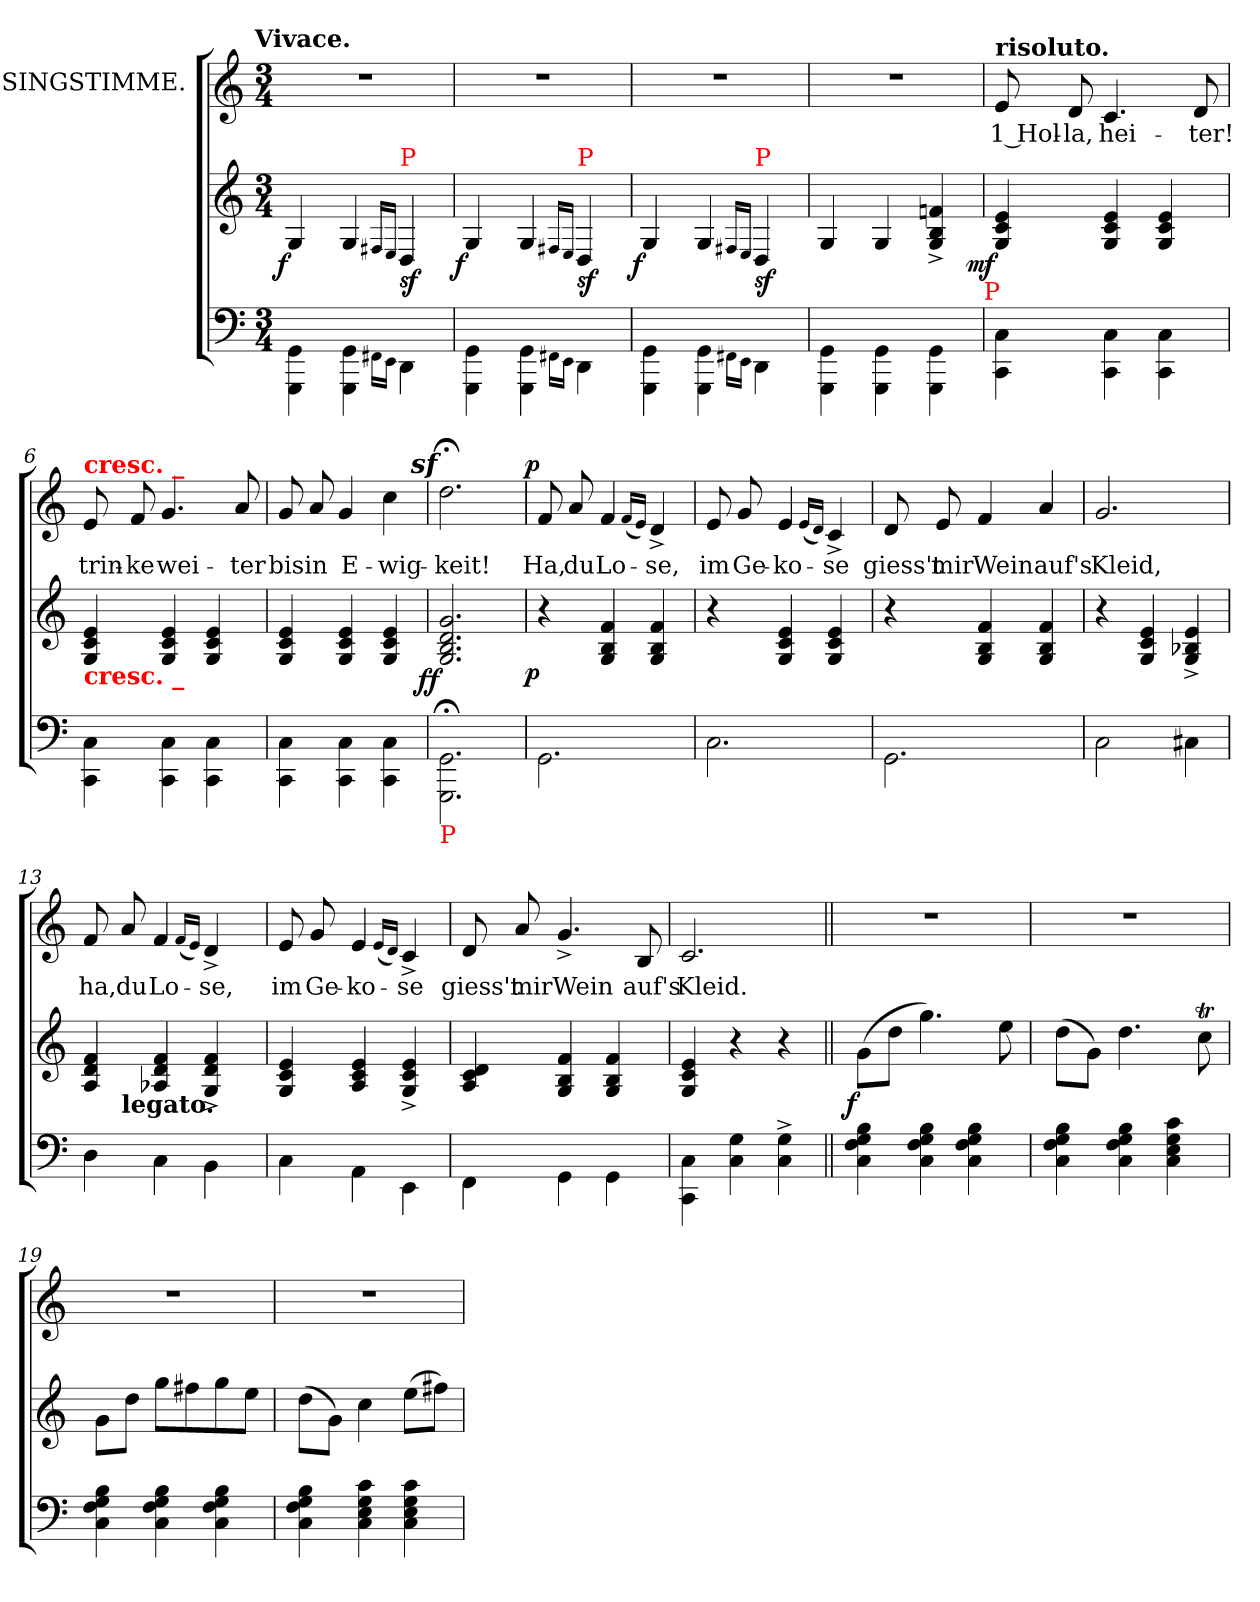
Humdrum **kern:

**kern	**kern	**dynam	**kern	**text	**dynam
*part2	*part2	*part2	*part1	*part1	*part1
*staff3	*staff2	*staff2/3	*staff1	*staff1	*staff1
*	*	*	*I"SINGSTIMME.	*	*
*clefF4	*clefG2	*	*clefG2	*	*
*k[]	*k[]	*	*k[]	*	*
*C:	*C:	*	*C:	*	*
!!LO:TX:omd:t=Vivace.
*M3/4	*M3/4	*	*M3/4	*	*
*MM189	*MM189	*	*MM189	*	*
=1	=1	=1	=1	=1	=1
!	!	!LO:DY:rj	!	!	!
4GG\ 4GGG\	4G/	f	2.rdd	.	.
4GG\ 4GGG\	4G/	.	.	.	.
16qqFF#X\LL	16qqF#X/LL	.	.	.	.
16qqEEJJ	16qqE/JJ	.	.	.	.
!	!LO:TX:a:color=red:t=P	!	!	!	!
4DD\	4D/	sf	.	.	.
=2	=2	=2	=2	=2	=2
!	!	!LO:DY:rj	!	!	!
4GG\ 4GGG\	4G/	f	2.rdd	.	.
4GG\ 4GGG\	4G/	.	.	.	.
16qqFF#X\LL	16qqF#X/LL	.	.	.	.
16qqEEJJ	16qqE/JJ	.	.	.	.
!	!LO:TX:a:color=red:t=P	!	!	!	!
4DD\	4D/	sf	.	.	.
=3	=3	=3	=3	=3	=3
!	!	!LO:DY:rj	!	!	!
4GG\ 4GGG\	4G/	f	2.rdd	.	.
4GG\ 4GGG\	4G/	.	.	.	.
16qqFF#X\LL	16qqF#X/LL	.	.	.	.
16qqEEJJ	16qqE/JJ	.	.	.	.
!	!LO:TX:a:color=red:t=P	!	!	!	!
4DD\	4D/	sf	.	.	.
=4	=4	=4	=4	=4	=4
4GG\ 4GGG\	4G/	.	2.rdd	.	.
4GG\ 4GGG\	4G/	.	.	.	.
4GG\ 4GGG\	4fn^>/ 4B^>/ 4G^>/	.	.	.	.
!LO:TX:a:color=red:t=P	!	!	!	!	!
=5	=5	=5	=5	=5	=5
!	!	!	!LO:TX:a:B:t=risoluto.	!	!
!	!	!LO:DY:rj	!	!	!
4C\ 4CC\	4e/ 4c/ 4G/	mf	8e	1 Hol-	.
.	.	.	8d	-la,	.
4C\ 4CC\	4e/ 4c/ 4G/	.	4.c	hei-	.
4C\ 4CC\	4e/ 4c/ 4G/	.	.	.	.
.	.	.	8d	-ter!	.
=6	=6	=6	=6	=6	=6
!	!	!	!LO:TX:a:B:color=red:t=cresc. _	!	!
!	!LO:TX:b:B:color=red:t=cresc. _	!	!	!	!
4C\ 4CC\	4e/ 4c/ 4G/	.	8e	trin-	.
.	.	.	8f	-ke	.
4C\ 4CC\	4e/ 4c/ 4G/	.	4.g	wei-	.
4C\ 4CC\	4e/ 4c/ 4G/	.	.	.	.
.	.	.	8a	-ter	.
=7	=7	=7	=7	=7	=7
4C\ 4CC\	4e/ 4c/ 4G/	.	8g	bis	.
.	.	.	8a	in	.
4C\ 4CC\	4e/ 4c/ 4G/	.	4g	E-	.
4C\ 4CC\	4e/ 4c/ 4G/	.	4cc	-wig-	.
=8	=8	=8	=8	=8	=8
!LO:TX:b:color=red:t=P	!	!	!	!	!
!	!	!LO:DY:rj	!LO:DY:rj	!	!
2.GG;\ 2.GGG;\	2.g/ 2.d/ 2.B/ 2.G/	ff	2.ddz>;<	-keit!	.
=9	=9	=9	=9	=9	=9
!	!	!LO:DY:rj	!	!	!LO:DY:a:rj
2.GG\	4r	p	8f	Ha,	p
.	.	.	8a	du	.
.	4f/ 4B/ 4G/	.	4f	Lo-	.
.	.	.	(<16qqf/LL	.	.
.	.	.	16qqe/JJ)	.	.
.	4f/ 4B/ 4G/	.	4d^>	-se,	.
=10	=10	=10	=10	=10	=10
2.C\	4r	.	8e	im	.
.	.	.	8g	Ge-	.
.	4e/ 4c/ 4G/	.	4e	-ko-	.
.	.	.	(<16qqe/LL	.	.
.	.	.	16qqd/JJ)	.	.
.	4e/ 4c/ 4G/	.	4c^>	-se	.
=11	=11	=11	=11	=11	=11
2.GG\	4r	.	8d	giess't	.
.	.	.	8e	mir	.
.	4f/ 4B/ 4G/	.	4f	Wein	.
.	4f/ 4B/ 4G/	.	4a	auf's	.
=12	=12	=12	=12	=12	=12
2C\	4r	.	2.g	Kleid,	.
.	4e/ 4c/ 4G/	.	.	.	.
4C#X\	4e^>/ 4B-X^>/ 4G^>/	.	.	.	.
=13	=13	=13	=13	=13	=13
*	*^	*	*	*	*
4D\	4f/ 4d/ 4A/	8ryy	.	8f	ha,	.
!	!	!LO:TX:b:B:t=legato.	!	!	!	!
.	.	2ryy	.	8a	du	.
4C\	4f 4d 4A-X	.	.	4f	Lo-	.
.	.	.	.	(<16qqf/LL	.	.
.	.	.	.	16qqe/JJ)	.	.
4BB\	4f^>/ 4d^>/ 4G^>/	.	.	4d^>	-se,	.
.	.	8ryy	.	.	.	.
*	*v	*v	*	*	*	*
=14	=14	=14	=14	=14	=14
4C\	4e/ 4c/ 4G/	.	8e	im	.
.	.	.	8g	Ge-	.
4AA\	4e/ 4c/ 4A/	.	4e	-ko-	.
.	.	.	(<16qqe/LL	.	.
.	.	.	16qqd/JJ)	.	.
4EE\	4e^>/ 4c^>/ 4G^>/	.	4c^>	-se	.
=15	=15	=15	=15	=15	=15
4FF\	4d 4c 4A	.	8d	giess't	.
.	.	.	8a	mir	.
4GG\	4f/ 4B/ 4G/	.	4.g^>	Wein	.
4GG\	4f/ 4B/ 4G/	.	.	.	.
.	.	.	8B	auf's	.
=16	=16	=16	=16	=16	=16
4C\ 4CC\	4e/ 4c/ 4G/	.	2.c	Kleid.	.
4G\ 4C\	4r	.	.	.	.
4G^> 4C^>	4r	.	.	.	.
=17||	=17||	=17||	=17||	=17||	=17||
!	!	!LO:DY:rj	!	!	!
4B 4G 4F 4C	(>8g\L	f	2.rdd	.	.
.	8ddJ	.	.	.	.
4B 4G 4F 4C	4.gg)	.	.	.	.
4B 4G 4F 4C	.	.	.	.	.
.	8ee	.	.	.	.
=18	=18	=18	=18	=18	=18
4B 4G 4F 4C	(>8ddL	.	2.rdd	.	.
.	8gJ)	.	.	.	.
4B 4G 4F 4C	4.dd	.	.	.	.
4c 4G 4E 4C	.	.	.	.	.
.	8ccT	.	.	.	.
=19	=19	=19	=19	=19	=19
4B 4G 4F 4C	8gL	.	2.rdd	.	.
.	8ddJ	.	.	.	.
4B 4G 4F 4C	8ggL	.	.	.	.
.	8ff#X	.	.	.	.
4B 4G 4F 4C	8gg	.	.	.	.
.	8eeJ	.	.	.	.
=20	=20	=20	=20	=20	=20
4B 4G 4F 4C	(>8ddL	.	2.rdd	.	.
.	8gJ)	.	.	.	.
4c 4G 4E 4C	4cc	.	.	.	.
4c 4G 4E 4C	(>8eeL	.	.	.	.
.	8ff#XJ)	.	.	.	.
=	=	=	=	=	=
*-	*-	*-	*-	*-	*-
